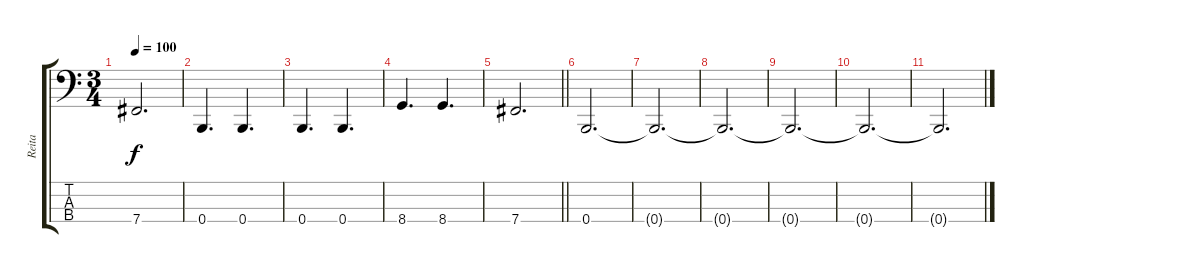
\track ("Reita" "Reita") {instrument electricbasspick}
\staff {score tabs}
\tuning (C2 G1 D1 B0) {hide}
\ts (3 4)
\tempo 100
\clef f4
\ks c
7.4.2{d dy f} |
0.4.4{d} 0.4.4{d} |
0.4.4{d} 0.4.4{d} |
8.4.4{d} 8.4.4{d} |
\barLineRight lightlight
7.4.2{d} |
0.4.2{d} |
0.4{t}.2{d} |
0.4{t}.2{d} |
0.4{t}.2{d} |
0.4{t}.2{d} |
0.4{t}.2{d}
